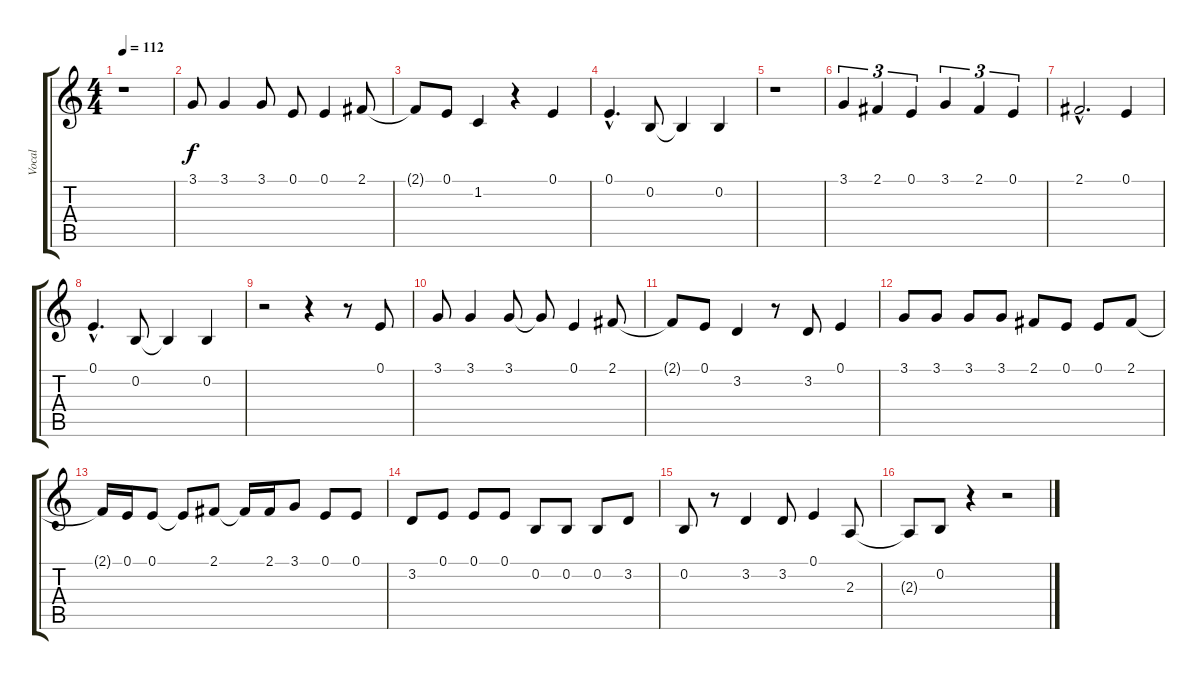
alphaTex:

\track ("Vocal" "Vocal") {instrument flute}
\staff {score tabs}
\tuning (E4 B3 G3 D3 A2 E2) {hide}
\ts (4 4)
\tempo 112
\clef g2
\ks c
r.1{dy f} |
3.1.8 3.1.4 3.1.8 0.1.8 0.1.4 2.1.8 |
2.1{t}.8 0.1.8 1.2.4 r.4 0.1.4 |
0.1{hac}.4{d} 0.2.8 0.2{t}.4 0.2.4 |
r.1 |
3.1.4{tu (3 2)} 2.1.4{tu (3 2)} 0.1.4{tu (3 2)} 3.1.4{tu (3 2)} 2.1.4{tu (3 2)} 0.1.4{tu (3 2)} |
2.1{hac}.2{d} 0.1.4 |
0.1{hac}.4{d} 0.2.8 0.2{t}.4 0.2.4 |
r.2 r.4 r.8 0.1.8 |
3.1.8 3.1.4 3.1.8 3.1{t}.8 0.1.4 2.1.8 |
2.1{t}.8 0.1.8 3.2.4 r.8 3.2.8 0.1.4 |
3.1.8 3.1.8 3.1.8 3.1.8 2.1.8 0.1.8 0.1.8 2.1.8 |
2.1{t}.16 0.1.16 0.1.8 0.1{t}.8 2.1.8 2.1{t}.16 2.1.16 3.1.8 0.1.8 0.1.8 |
3.2.8 0.1.8 0.1.8 0.1.8 0.2.8 0.2.8 0.2.8 3.2.8 |
0.2.8 r.8 3.2.4 3.2.8 0.1.4 2.3.8 |
2.3{t}.8 0.2.8 r.4 r.2
